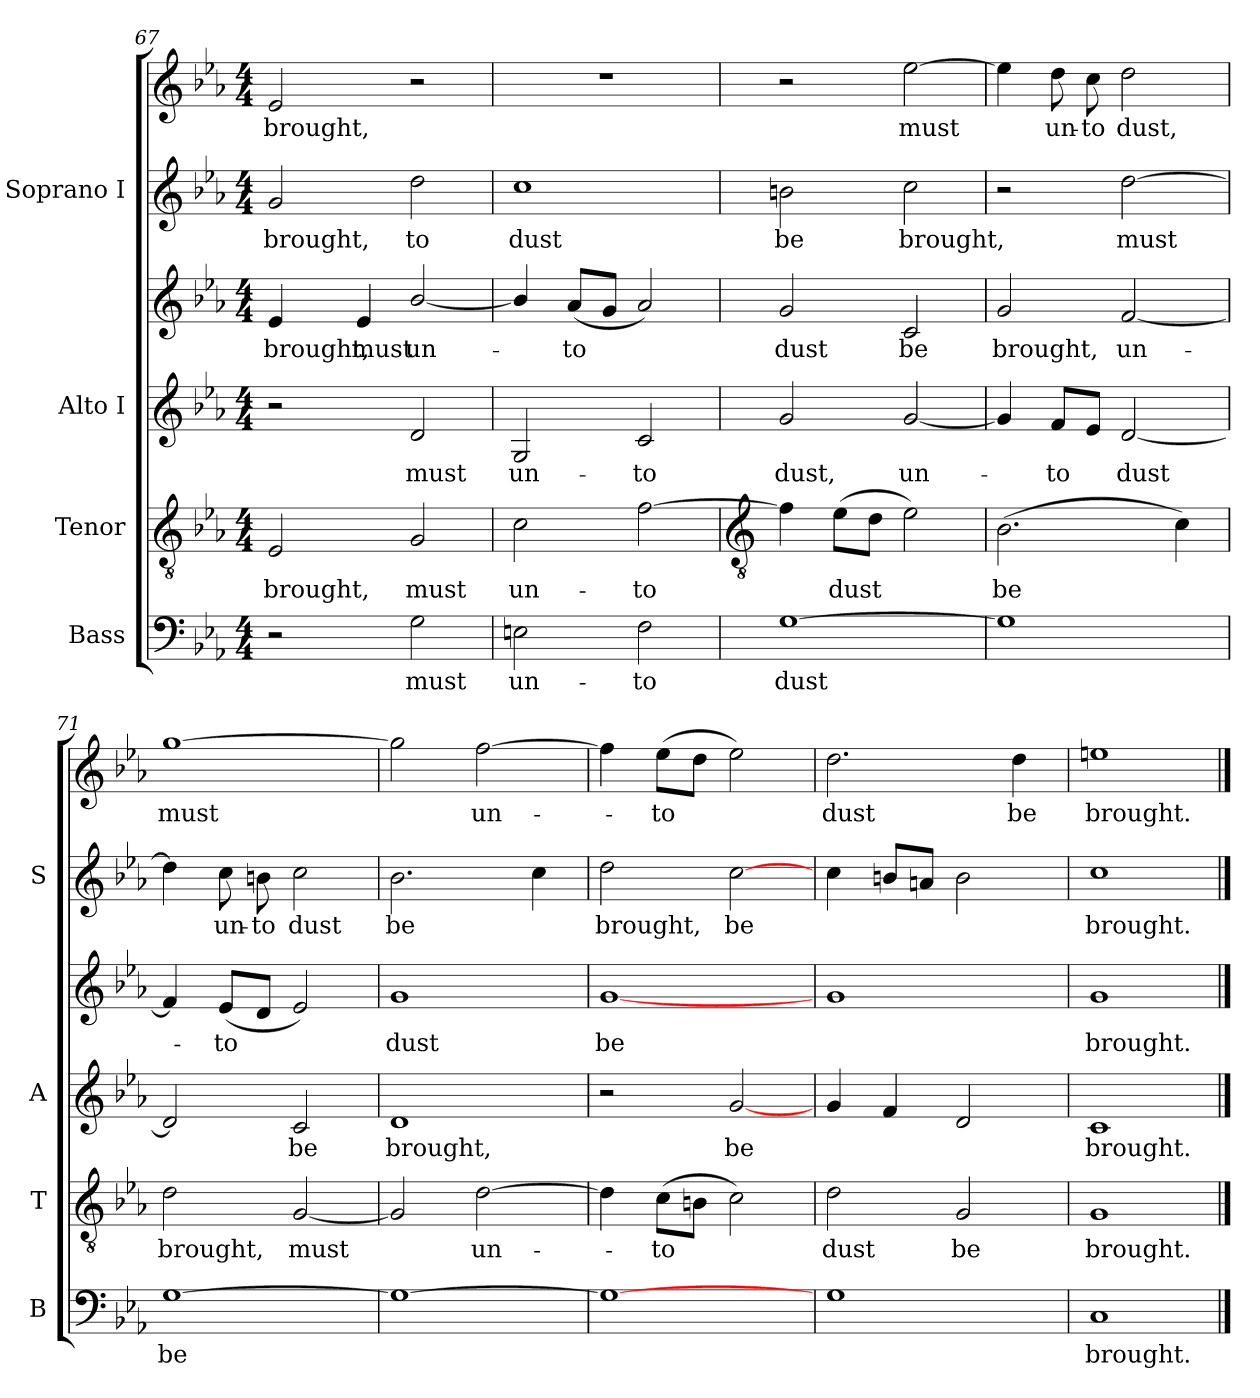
**kern	**text	**kern	**text	**kern	**text	**kern	**text	**kern	**text	**kern	**text
*part4	*part4	*part3	*part3	*part2	*part2	*part2	*part2	*part1	*part1	*part1	*part1
*staff6	*staff6	*staff5	*staff5	*staff4	*staff4	*staff3	*staff3	*staff2	*staff2	*staff1	*staff1
*I"Bass	*	*I"Tenor	*	*I"Alto I	*	*	*	*I"Soprano I	*	*	*
*I'B	*	*I'T	*	*I'A	*	*	*	*I'S	*	*	*
*clefF4	*	*clefGv2	*	*clefG2	*	*clefG2	*	*clefG2	*	*clefG2	*
*k[b-e-a-]	*	*k[b-e-a-]	*	*k[b-e-a-]	*	*k[b-e-a-]	*	*k[b-e-a-]	*	*k[b-e-a-]	*
*E-:	*	*E-:	*	*E-:	*	*E-:	*	*E-:	*	*E-:	*
*M4/4	*	*M4/4	*	*M4/4	*	*M4/4	*	*M4/4	*	*M4/4	*
=67	=67	=67	=67	=67	=67	=67	=67	=67	=67	=67	=67
!	!	!	!LO:LY:b	!	!	!	!LO:LY:b	!	!LO:LY:b	!	!LO:LY:b
2r	.	2E-	brought,	2r	.	4e-	brought,	2g	brought,	2e-	brought,
!	!	!	!	!	!	!	!LO:LY:b	!	!	!	!
.	.	.	.	.	.	4e-	must	.	.	.	.
!	!LO:LY:b	!	!LO:LY:b	!	!LO:LY:b	!	!LO:LY:b	!	!LO:LY:b	!	!
2G	must	2G	must	2d/	must	[2b-/	un-	2dd\	to	2r	.
=68	=68	=68	=68	=68	=68	=68	=68	=68	=68	=68	=68
!	!LO:LY:b	!	!LO:LY:b	!	!LO:LY:b	!	!	!	!LO:LY:b	!	!
2En	un-	2c	un-	2G	un-	4b-/]	.	1cc	dust	1r	.
!	!	!	!	!	!	!	!LO:LY:b	!	!	!	!
.	.	.	.	.	.	(<8a-L	to	.	.	.	.
.	.	.	.	.	.	8gJ	.	.	.	.	.
!	!LO:LY:b	!	!LO:LY:b	!	!LO:LY:b	!	!	!	!	!	!
2F	-to	[2f	-to	2c	-to	2a-)	.	.	.	.	.
!!LO:LB:g=z
=69	=69	=69	=69	=69	=69	=69	=69	=69	=69	=69	=69
*	*	*clefGv2	*	*	*	*	*	*	*	*	*
!	!LO:LY:b	!	!	!	!LO:LY:b	!	!LO:LY:b	!	!LO:LY:b	!	!
[1G	dust	4f]	.	2g	dust,	2g	dust	2bn	be	2r	.
!	!	!	!LO:LY:b	!	!	!	!	!	!	!	!
.	.	(>8e-L	dust	.	.	.	.	.	.	.	.
.	.	8dJ	.	.	.	.	.	.	.	.	.
!	!	!	!	!	!LO:LY:b	!	!LO:LY:b	!	!LO:LY:b	!	!LO:LY:b
.	.	2e-)	.	[2g	un-	2c	be	2cc	brought,	[2ee-	must
=70	=70	=70	=70	=70	=70	=70	=70	=70	=70	=70	=70
!	!	!	!LO:LY:b	!	!	!	!LO:LY:b	!	!	!	!
1G]	.	(>2.B-	be	4g]	.	2g	brought,	2r	.	4ee-]	.
!	!	!	!	!	!LO:LY:b	!	!	!	!	!	!LO:LY:b
.	.	.	.	8fL	to	.	.	.	.	8dd\	un-
!	!	!	!	!	!	!	!	!	!	!	!LO:LY:b
.	.	.	.	8e-J	.	.	.	.	.	8cc	-to
!	!	!	!	!	!LO:LY:b	!	!LO:LY:b	!	!LO:LY:b	!	!LO:LY:b
.	.	.	.	[2d/	dust	[2f	un-	[2dd\	must	2dd	dust,
.	.	4c)	.	.	.	.	.	.	.	.	.
=71	=71	=71	=71	=71	=71	=71	=71	=71	=71	=71	=71
!	!LO:LY:b	!	!LO:LY:b	!	!	!	!	!	!	!	!LO:LY:b
[1G	be	2d	brought,	2d/]	.	4f]	.	4dd\]	.	[1gg	must
!	!	!	!	!	!	!	!LO:LY:b	!	!LO:LY:b	!	!
.	.	.	.	.	.	(<8e-L	to	8cc	un-	.	.
!	!	!	!	!	!	!	!	!	!LO:LY:b	!	!
.	.	.	.	.	.	8dJ	.	8bn	-to	.	.
!	!	!	!LO:LY:b	!	!LO:LY:b	!	!	!	!LO:LY:b	!	!
.	.	[2G	must	2c	be	2e-)	.	2cc	dust	.	.
=72	=72	=72	=72	=72	=72	=72	=72	=72	=72	=72	=72
!	!	!	!	!	!LO:LY:b	!	!LO:LY:b	!	!LO:LY:b	!	!
1G_	.	2G]	.	1d	brought,	1g	dust	2.b-	be	2gg]	.
!	!	!	!LO:LY:b	!	!	!	!	!	!	!	!LO:LY:b
.	.	[2d	un-	.	.	.	.	.	.	[2ff	un-
.	.	.	.	.	.	.	.	4cc	.	.	.
=73	=73	=73	=73	=73	=73	=73	=73	=73	=73	=73	=73
!	!	!	!	!	!	!	!LO:LY:b	!	!LO:LY:b	!	!
1G_	.	4d]	.	2r	.	[1g	be	2dd\	brought,	4ff]	.
!	!	!	!LO:LY:b	!	!	!	!	!	!	!	!LO:LY:b
.	.	(>8cL	to	.	.	.	.	.	.	(>8ee-L	to
.	.	8BnJ	.	.	.	.	.	.	.	8ddJ	.
!	!	!	!	!	!LO:LY:b	!	!	!	!LO:LY:b	!	!
.	.	2c)	.	[2g	be	.	.	[2cc	be	2ee-)	.
=74	=74	=74	=74	=74	=74	=74	=74	=74	=74	=74	=74
!	!	!	!LO:LY:b	!	!	!	!	!	!	!	!LO:LY:b
1G	.	2d	dust	4g	.	1g	.	4cc	.	2.dd	dust
.	.	.	.	4f	.	.	.	8bnL	.	.	.
.	.	.	.	.	.	.	.	8anJ	.	.	.
!	!	!	!LO:LY:b	!	!	!	!	!	!	!	!
.	.	2G	be	2d/	.	.	.	2b	.	.	.
!	!	!	!	!	!	!	!	!	!	!	!LO:LY:b
.	.	.	.	.	.	.	.	.	.	4dd	be
=75	=75	=75	=75	=75	=75	=75	=75	=75	=75	=75	=75
!	!LO:LY:b	!	!LO:LY:b	!	!LO:LY:b	!	!LO:LY:b	!	!LO:LY:b	!	!LO:LY:b
1C	brought.	1G	brought.	1c	brought.	1g	brought.	1cc	brought.	1een	brought.
==	==	==	==	==	==	==	==	==	==	==	==
*-	*-	*-	*-	*-	*-	*-	*-	*-	*-	*-	*-
